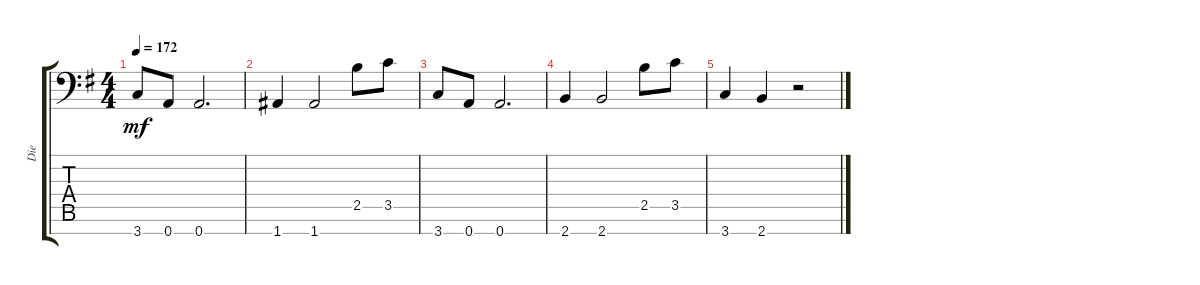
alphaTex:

\track ("Die" "Die") {instrument distortionguitar}
\staff {score tabs}
\tuning (E4 B3 G3 D3 A2 D2 A1) {hide}
\ts (4 4)
\tempo 172
\clef f4
\ks eminor
3.7.8{dy mf} 0.7.8 0.7.2{d} |
1.7.4 1.7.2 2.5.8 3.5.8 |
3.7.8 0.7.8 0.7.2{d} |
2.7.4 2.7.2 2.5.8 3.5.8 |
3.7.4 2.7.4 r.2
